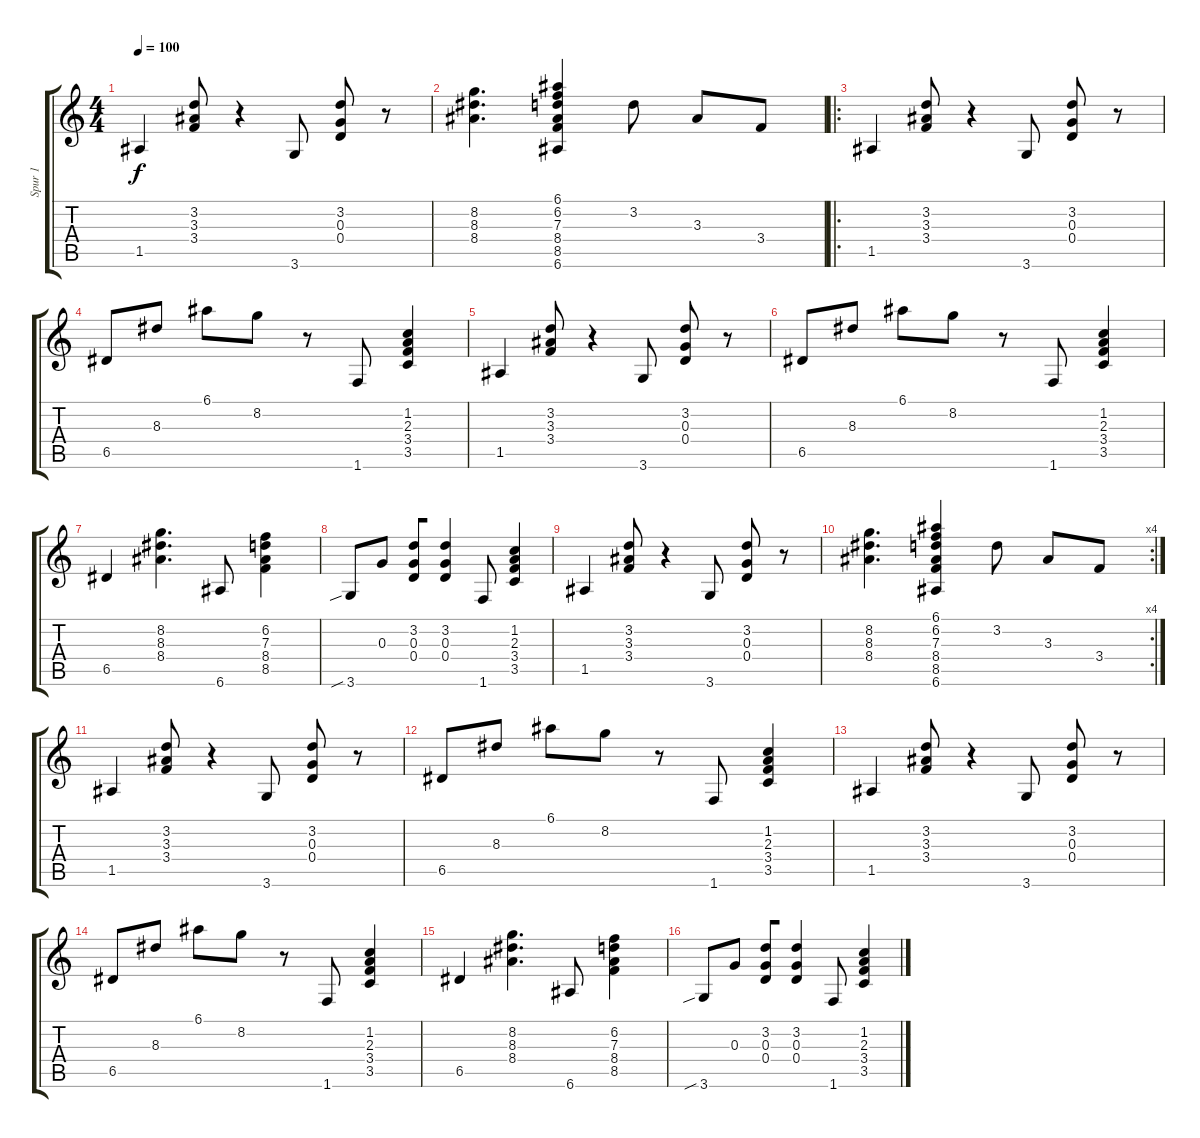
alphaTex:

\track ("Spur 1" "Spur 1") {instrument acousticguitarsteel}
\staff {score tabs}
\tuning (E4 B3 G3 D3 A2 E2) {hide}
\ts (4 4)
\tempo 100
\clef g2
\ks c
1.5.4{dy f} (3.2 3.3 3.4).8 r.4 3.6.8 (3.2 0.3 0.4).8 r.8 |
(8.2 8.3 8.4).4{d} (6.1 6.2 7.3 8.4 8.5 6.6).4 3.2.8 3.3.8 3.4.8 |
\ro
1.5.4 (3.2 3.3 3.4).8 r.4 3.6.8 (3.2 0.3 0.4).8 r.8 |
6.5.8 8.3.8 6.1.8 8.2.8 r.8 1.6.8 (1.2 2.3 3.4 3.5).4 |
1.5.4 (3.2 3.3 3.4).8 r.4 3.6.8 (3.2 0.3 0.4).8 r.8 |
6.5.8 8.3.8 6.1.8 8.2.8 r.8 1.6.8 (1.2 2.3 3.4 3.5).4 |
6.5.4 (8.2 8.3 8.4).4{d} 6.6.8 (6.2 7.3 8.4 8.5).4 |
3.6{sib}.8 0.3.8 (3.2 0.3 0.4).8{beam merge} (3.2 0.3 0.4).4{beam split} 1.6.8 (1.2 2.3 3.4 3.5).4 |
1.5.4 (3.2 3.3 3.4).8 r.4 3.6.8 (3.2 0.3 0.4).8 r.8 |
\rc 4
(8.2 8.3 8.4).4{d} (6.1 6.2 7.3 8.4 8.5 6.6).4 3.2.8 3.3.8 3.4.8 |
1.5.4 (3.2 3.3 3.4).8 r.4 3.6.8 (3.2 0.3 0.4).8 r.8 |
6.5.8 8.3.8 6.1.8 8.2.8 r.8 1.6.8 (1.2 2.3 3.4 3.5).4 |
1.5.4 (3.2 3.3 3.4).8 r.4 3.6.8 (3.2 0.3 0.4).8 r.8 |
6.5.8 8.3.8 6.1.8 8.2.8 r.8 1.6.8 (1.2 2.3 3.4 3.5).4 |
6.5.4 (8.2 8.3 8.4).4{d} 6.6.8 (6.2 7.3 8.4 8.5).4 |
3.6{sib}.8 0.3.8 (3.2 0.3 0.4).8{beam merge} (3.2 0.3 0.4).4{beam split} 1.6.8 (1.2 2.3 3.4 3.5).4
